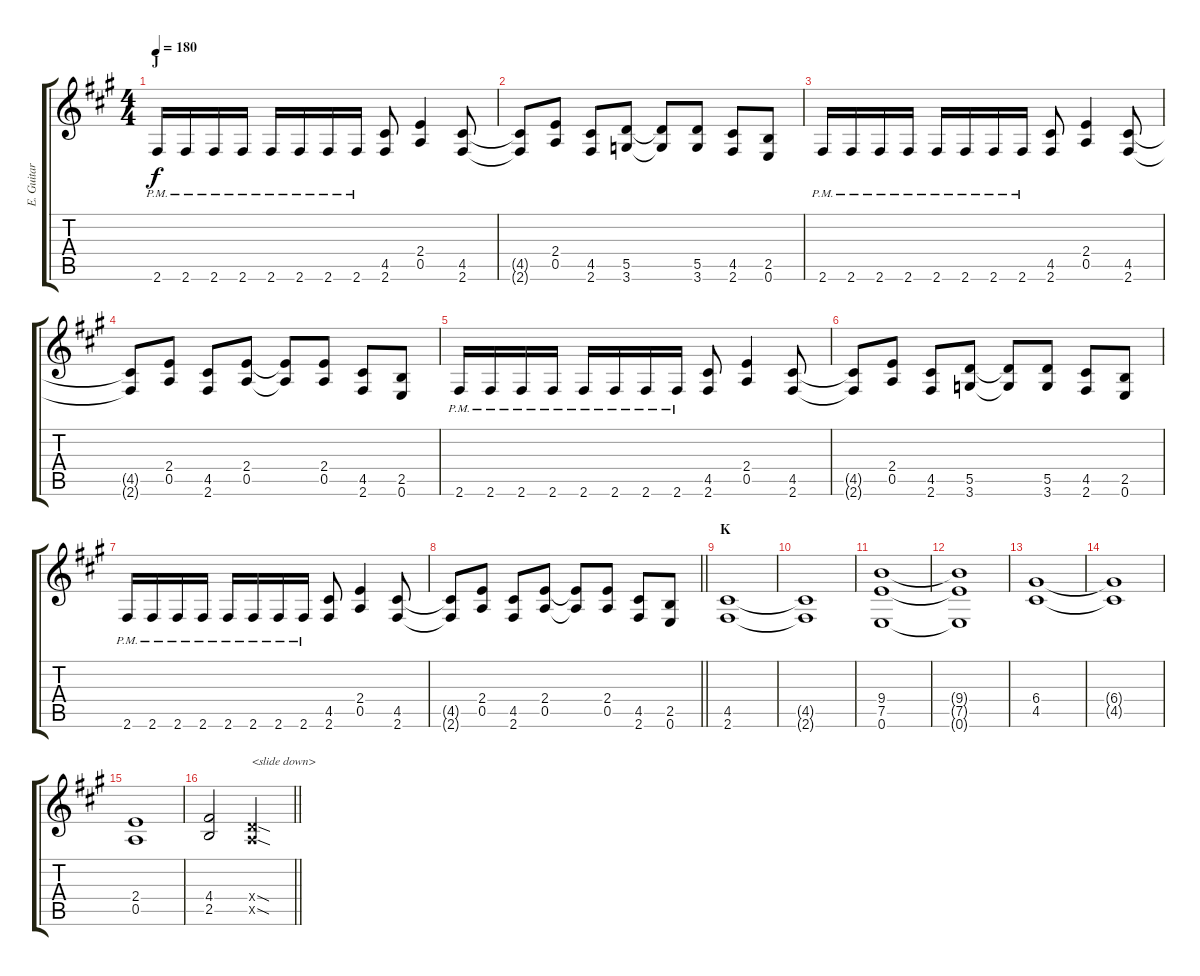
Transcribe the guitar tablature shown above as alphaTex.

\track ("E. Guitar I" "E. Guitar ") {instrument overdrivenguitar}
\staff {score tabs}
\tuning (E4 B3 G3 D3 A2 E2) {hide}
\ts (4 4)
\section ("" "J")
\tempo 180
\clef g2
\ks a
2.6{pm}.16{dy f} 2.6{pm}.16 2.6{pm}.16 2.6{pm}.16 2.6{pm}.16 2.6{pm}.16 2.6{pm}.16 2.6{pm}.16 (4.5 2.6).8 (2.4 0.5).4 (4.5 2.6).8 |
(4.5{t} 2.6{t}).8 (2.4 0.5).8 (4.5 2.6).8 (5.5 3.6).8 (5.5{t} 3.6{t}).8 (5.5 3.6).8 (4.5 2.6).8 (2.5 0.6).8 |
2.6{pm}.16 2.6{pm}.16 2.6{pm}.16 2.6{pm}.16 2.6{pm}.16 2.6{pm}.16 2.6{pm}.16 2.6{pm}.16 (4.5 2.6).8 (2.4 0.5).4 (4.5 2.6).8 |
(4.5{t} 2.6{t}).8 (2.4 0.5).8 (4.5 2.6).8 (2.4 0.5).8 (2.4{t} 0.5{t}).8 (2.4 0.5).8 (4.5 2.6).8 (2.5 0.6).8 |
2.6{pm}.16 2.6{pm}.16 2.6{pm}.16 2.6{pm}.16 2.6{pm}.16 2.6{pm}.16 2.6{pm}.16 2.6{pm}.16 (4.5 2.6).8 (2.4 0.5).4 (4.5 2.6).8 |
(4.5{t} 2.6{t}).8 (2.4 0.5).8 (4.5 2.6).8 (5.5 3.6).8 (5.5{t} 3.6{t}).8 (5.5 3.6).8 (4.5 2.6).8 (2.5 0.6).8 |
2.6{pm}.16 2.6{pm}.16 2.6{pm}.16 2.6{pm}.16 2.6{pm}.16 2.6{pm}.16 2.6{pm}.16 2.6{pm}.16 (4.5 2.6).8 (2.4 0.5).4 (4.5 2.6).8 |
\barLineRight lightlight
(4.5{t} 2.6{t}).8 (2.4 0.5).8 (4.5 2.6).8 (2.4 0.5).8 (2.4{t} 0.5{t}).8 (2.4 0.5).8 (4.5 2.6).8 (2.5 0.6).8 |
\section ("" "K")
(4.5 2.6).1 |
(4.5{t} 2.6{t}).1 |
(9.4 7.5 0.6).1 |
(9.4{t} 7.5{t} 0.6{t}).1 |
(6.4 4.5).1 |
(6.4{t} 4.5{t}).1 |
(2.4 0.5).1 |
\barLineRight lightlight
(4.4 2.5).2 (0.4{sod x} 0.5{sod x}).2{txt "<slide down>"}
